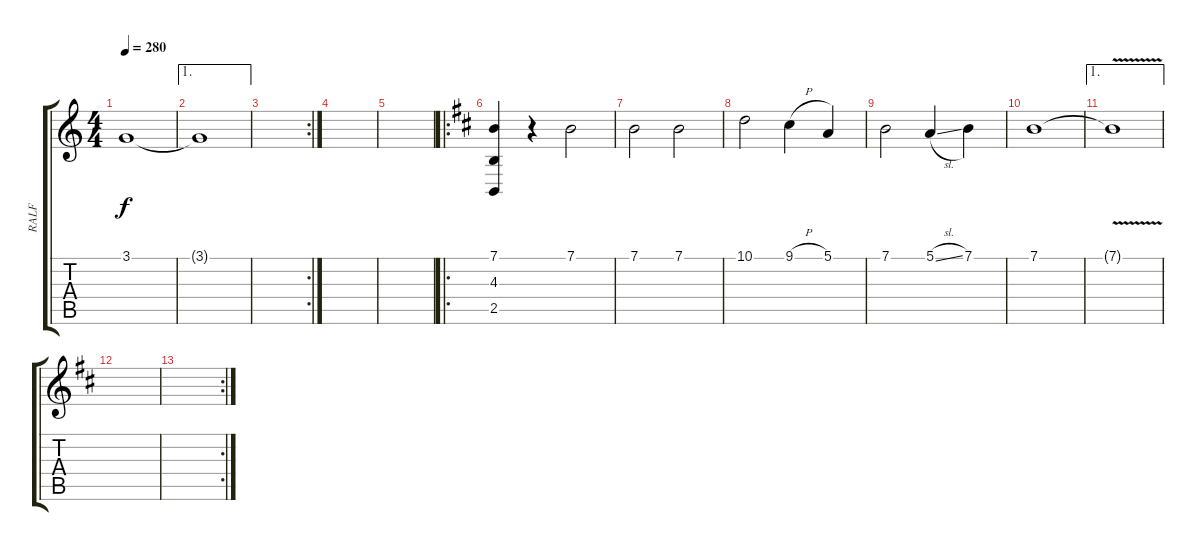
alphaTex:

\track ("RALF" "RALF") {mute instrument violin}
\staff {score tabs}
\tuning (E4 B3 G3 D3 A2 E2) {hide}
\ts (4 4)
\tempo 280
\clef g2
\ks c
3.1{t}.1{dy f} |
\ae 1
3.1{t}.1 |
\rc 2
|
|
|
\ro
\ks d
(7.1 4.3 2.5).4 r.4 7.1.2 |
7.1.2 7.1.2 |
10.1.2 9.1{h}.4 5.1.4 |
7.1.2 5.1{sl}.4 7.1.4 |
7.1.1 |
\ae 1
7.1{v t}.1 |
|
\rc 2
